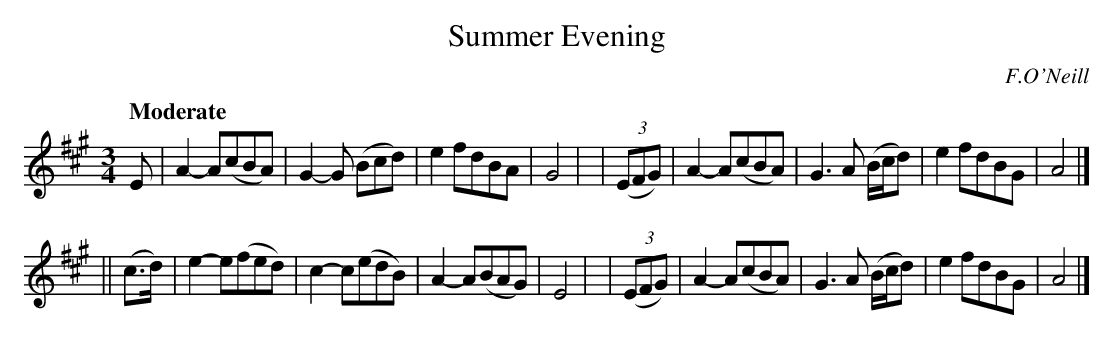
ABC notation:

X:1
T: Summer Evening
O: F.O'Neill
Q: "Moderate"
M: 3/4
L: 1/8
K: A
E | A2- A(cBA) | G2-G (Bcd) | e2 fdBA | G4 |\
| ((3EFG) | A2- A(cBA) | G3 A (B/c/d) | e2 fdBG | A4 |]
|| (c>d)   | e2- e(fed) |  c2- c(edB) | A2- A(BAG) | E4 |\
| ((3EFG) | A2- A(cBA) | G3 A (B/c/d) | e2 fdBG | A4 |]
